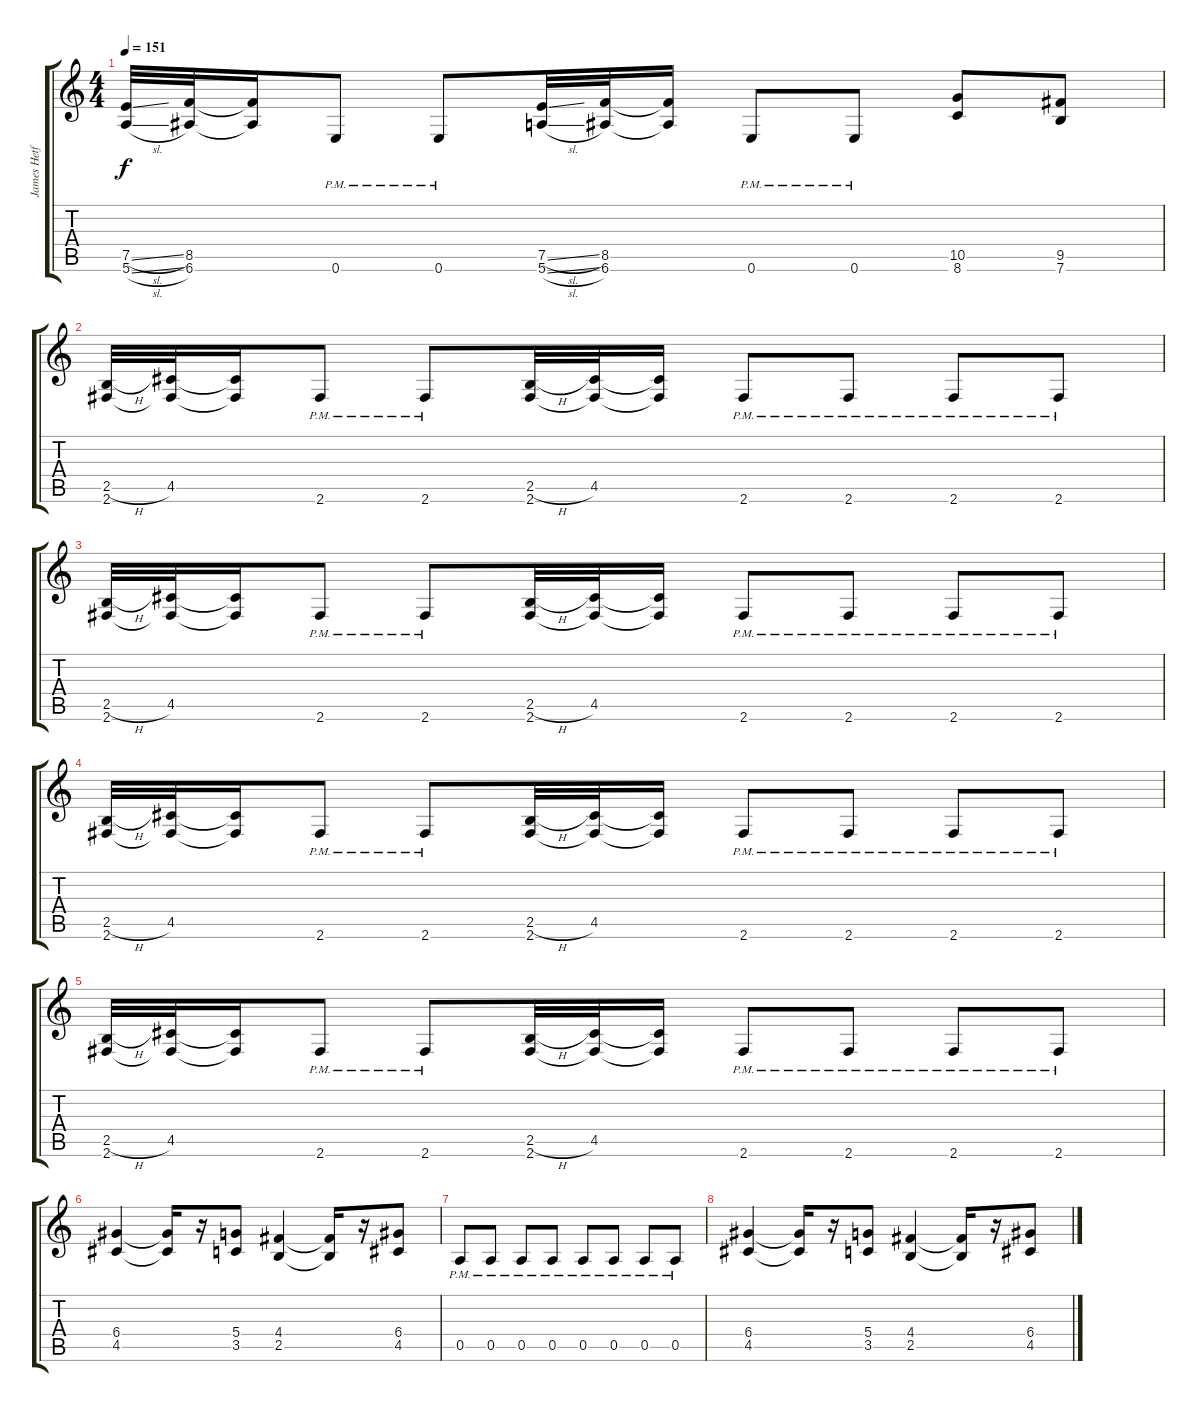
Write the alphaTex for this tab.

\track ("James Hetfield" "James Hetf") {instrument distortionguitar}
\staff {score tabs}
\tuning (E4 B3 G3 D3 A2 E2) {hide}
\ts (4 4)
\tempo 151
\clef g2
\ks c
(7.5{sl} 5.6{sl}).32{dy f} (8.5 6.6).32 (8.5{t} 6.6{t}).16 0.6{pm}.8 0.6{pm}.8 (7.5{sl} 5.6{sl}).32 (8.5 6.6).32 (8.5{t} 6.6{t}).16 0.6{pm}.8 0.6{pm}.8 (10.5 8.6).8 (9.5 7.6).8 |
(2.5{h} 2.6).32 (4.5 2.6{t}).32 (4.5{t} 2.6{t}).16 2.6{pm}.8 2.6{pm}.8 (2.5{h} 2.6).32 (4.5 2.6{t}).32 (4.5{t} 2.6{t}).16 2.6{pm}.8 2.6{pm}.8 2.6{pm}.8 2.6{pm}.8 |
(2.5{h} 2.6).32 (4.5 2.6{t}).32 (4.5{t} 2.6{t}).16 2.6{pm}.8 2.6{pm}.8 (2.5{h} 2.6).32 (4.5 2.6{t}).32 (4.5{t} 2.6{t}).16 2.6{pm}.8 2.6{pm}.8 2.6{pm}.8 2.6{pm}.8 |
(2.5{h} 2.6).32 (4.5 2.6{t}).32 (4.5{t} 2.6{t}).16 2.6{pm}.8 2.6{pm}.8 (2.5{h} 2.6).32 (4.5 2.6{t}).32 (4.5{t} 2.6{t}).16 2.6{pm}.8 2.6{pm}.8 2.6{pm}.8 2.6{pm}.8 |
(2.5{h} 2.6).32 (4.5 2.6{t}).32 (4.5{t} 2.6{t}).16 2.6{pm}.8 2.6{pm}.8 (2.5{h} 2.6).32 (4.5 2.6{t}).32 (4.5{t} 2.6{t}).16 2.6{pm}.8 2.6{pm}.8 2.6{pm}.8 2.6{pm}.8 |
(6.4 4.5).4 (6.4{t} 4.5{t}).16 r.16 (5.4 3.5).8 (4.4 2.5).4 (4.4{t} 2.5{t}).16 r.16 (6.4 4.5).8 |
0.5{pm}.8 0.5{pm}.8 0.5{pm}.8 0.5{pm}.8 0.5{pm}.8 0.5{pm}.8 0.5{pm}.8 0.5{pm}.8 |
(6.4 4.5).4 (6.4{t} 4.5{t}).16 r.16 (5.4 3.5).8 (4.4 2.5).4 (4.4{t} 2.5{t}).16 r.16 (6.4 4.5).8
